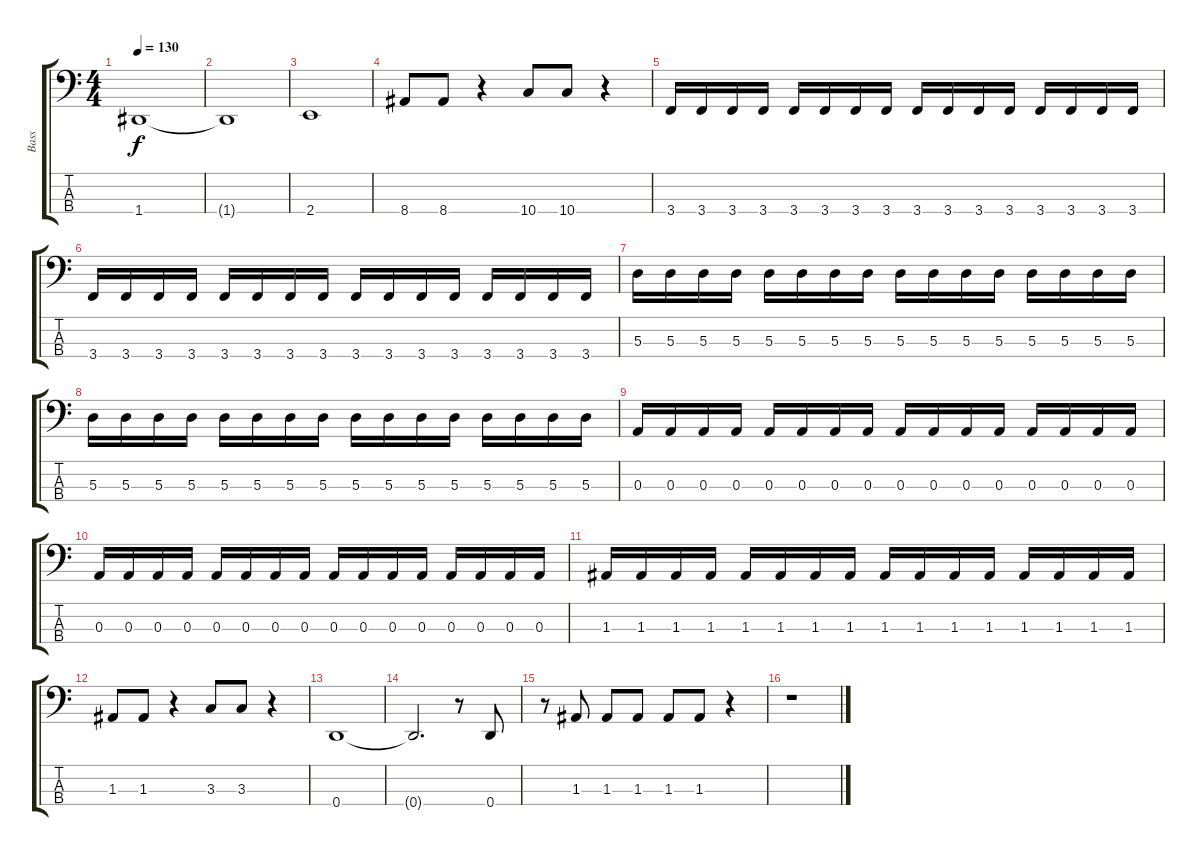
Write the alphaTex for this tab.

\track ("Bass" "Bass") {instrument electricbasspick}
\staff {score tabs}
\tuning (G2 D2 A1 D1) {hide}
\ts (4 4)
\tempo 130
\clef f4
\ks c
1.4.1{dy f} |
1.4{t}.1 |
2.4.1 |
8.4.8 8.4.8 r.4 10.4.8 10.4.8 r.4 |
3.4.16 3.4.16 3.4.16 3.4.16 3.4.16 3.4.16 3.4.16 3.4.16 3.4.16 3.4.16 3.4.16 3.4.16 3.4.16 3.4.16 3.4.16 3.4.16 |
3.4.16 3.4.16 3.4.16 3.4.16 3.4.16 3.4.16 3.4.16 3.4.16 3.4.16 3.4.16 3.4.16 3.4.16 3.4.16 3.4.16 3.4.16 3.4.16 |
5.3.16 5.3.16 5.3.16 5.3.16 5.3.16 5.3.16 5.3.16 5.3.16 5.3.16 5.3.16 5.3.16 5.3.16 5.3.16 5.3.16 5.3.16 5.3.16 |
5.3.16 5.3.16 5.3.16 5.3.16 5.3.16 5.3.16 5.3.16 5.3.16 5.3.16 5.3.16 5.3.16 5.3.16 5.3.16 5.3.16 5.3.16 5.3.16 |
0.3.16 0.3.16 0.3.16 0.3.16 0.3.16 0.3.16 0.3.16 0.3.16 0.3.16 0.3.16 0.3.16 0.3.16 0.3.16 0.3.16 0.3.16 0.3.16 |
0.3.16 0.3.16 0.3.16 0.3.16 0.3.16 0.3.16 0.3.16 0.3.16 0.3.16 0.3.16 0.3.16 0.3.16 0.3.16 0.3.16 0.3.16 0.3.16 |
1.3.16 1.3.16 1.3.16 1.3.16 1.3.16 1.3.16 1.3.16 1.3.16 1.3.16 1.3.16 1.3.16 1.3.16 1.3.16 1.3.16 1.3.16 1.3.16 |
1.3.8 1.3.8 r.4 3.3.8 3.3.8 r.4 |
0.4.1 |
0.4{t}.2{d} r.8 0.4.8 |
r.8 1.3.8 1.3.8 1.3.8 1.3.8 1.3.8 r.4 |
r.1
